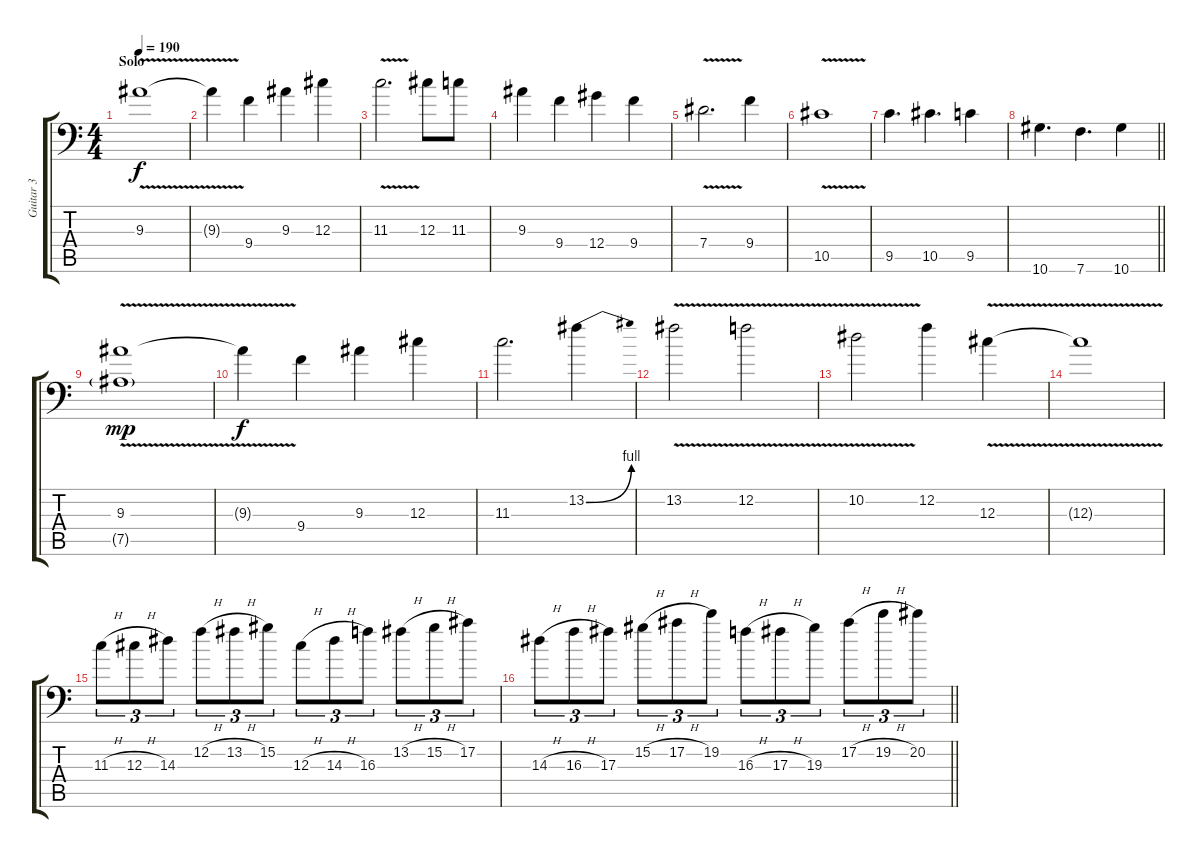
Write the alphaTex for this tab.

\track ("Guitar 3" "Guitar 3") {instrument distortionguitar}
\staff {score tabs}
\tuning (Bb3 F3 Db3 Ab2 Eb2 Bb1) {hide}
\ts (4 4)
\section ("" "Solo")
\tempo 190
\clef f4
\ks c
9.3{v}.1{dy f} |
9.3{t}.4 9.4.4 9.3.4 12.3.4 |
11.3{v}.2{d} 12.3.8 11.3.8 |
9.3.4 9.4.4 12.4.4 9.4.4 |
7.4{v}.2{d} 9.4.4 |
10.5{v}.1 |
9.5.4{d} 10.5.4{d} 9.5.4 |
\barLineRight lightlight
10.6.4{d} 7.6.4{d} 10.6.4 |
(9.3{v} 7.5{g}).1{dy mp} |
9.3{t}.4{dy f} 9.4.4 9.3.4 12.3.4 |
11.3.2{d} 13.2{be (bend 0 0 60 4)}.4 |
13.2{v}.2 12.2{v}.2 |
10.2{v}.2 12.2.4 12.3{v}.4 |
12.3{v t}.1 |
11.3{h}.8{tu (3 2)} 12.3{h}.8{tu (3 2)} 14.3.8{tu (3 2)} 12.2{h}.8{tu (3 2)} 13.2{h}.8{tu (3 2)} 15.2.8{tu (3 2)} 12.3{h}.8{tu (3 2)} 14.3{h}.8{tu (3 2)} 16.3.8{tu (3 2)} 13.2{h}.8{tu (3 2)} 15.2{h}.8{tu (3 2)} 17.2.8{tu (3 2)} |
\barLineRight lightlight
14.3{h}.8{tu (3 2)} 16.3{h}.8{tu (3 2)} 17.3.8{tu (3 2)} 15.2{h}.8{tu (3 2)} 17.2{h}.8{tu (3 2)} 19.2.8{tu (3 2)} 16.3{h}.8{tu (3 2)} 17.3{h}.8{tu (3 2)} 19.3.8{tu (3 2)} 17.2{h}.8{tu (3 2)} 19.2{h}.8{tu (3 2)} 20.2.8{tu (3 2)}
